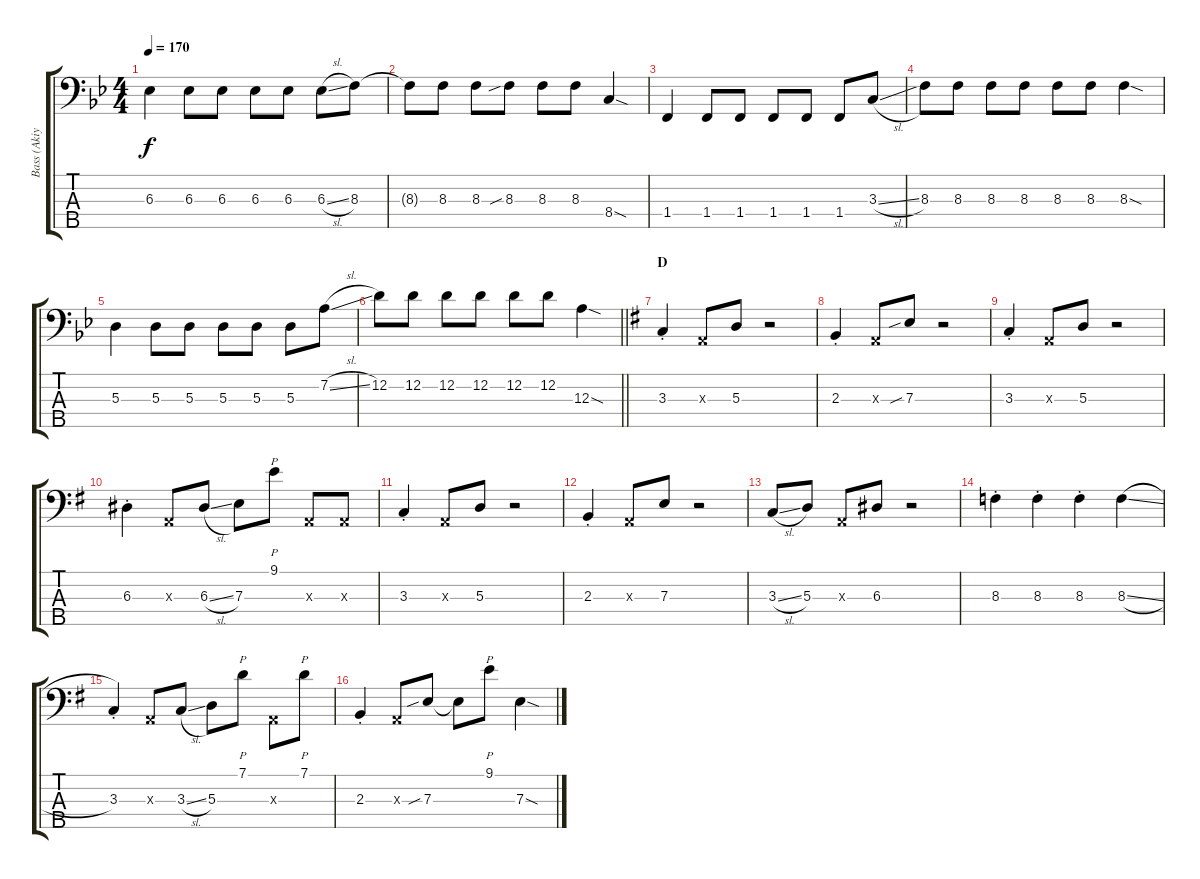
\track ("Bass (Akiyama Mio)" "Bass (Akiy") {instrument electricbassfinger}
\staff {score tabs}
\tuning (G2 D2 A1 E1 B0) {hide}
\ts (4 4)
\tempo 170
\clef f4
\ks bb
6.3.4{dy f} 6.3.8 6.3.8 6.3.8 6.3.8 6.3{sl}.8 8.3.8 |
8.3{t}.8 8.3.8 8.3.8 8.3{sib}.8 8.3.8 8.3.8 8.4{sod}.4 |
1.4.4 1.4.8 1.4.8 1.4.8 1.4.8 1.4.8 3.3{sl}.8 |
8.3.8 8.3.8 8.3.8 8.3.8 8.3.8 8.3.8 8.3{sod}.4 |
5.3.4 5.3.8 5.3.8 5.3.8 5.3.8 5.3.8 7.2{sl}.8 |
\barLineRight lightlight
12.2.8 12.2.8 12.2.8 12.2.8 12.2.8 12.2.8 12.3{sod}.4 |
\section ("" "D")
\ks g
3.3{st}.4 0.3{x}.8 5.3.8 r.2 |
2.3{st}.4 0.3{x}.8 7.3{sib}.8 r.2 |
3.3{st}.4 0.3{x}.8 5.3.8 r.2 |
6.3{st}.4 0.3{x}.8 6.3{sl}.8 7.3.8 9.1.8{p} 0.3{x}.8 0.3{x}.8 |
3.3{st}.4 0.3{x}.8 5.3.8 r.2 |
2.3{st}.4 0.3{x}.8 7.3.8 r.2 |
3.3{sl}.8 5.3.8 0.3{x}.8 6.3.8 r.2 |
8.3{st}.4 8.3{st}.4 8.3{st}.4 8.3{sl}.4 |
3.3{st}.4 0.3{x}.8 3.3{sl}.8 5.3.8 7.1.8{p} 0.3{x}.8 7.1.8{p} |
2.3{st}.4 0.3{x}.8 7.3{sib}.8 7.3{t}.8 9.1.8{p} 7.3{sod}.4
